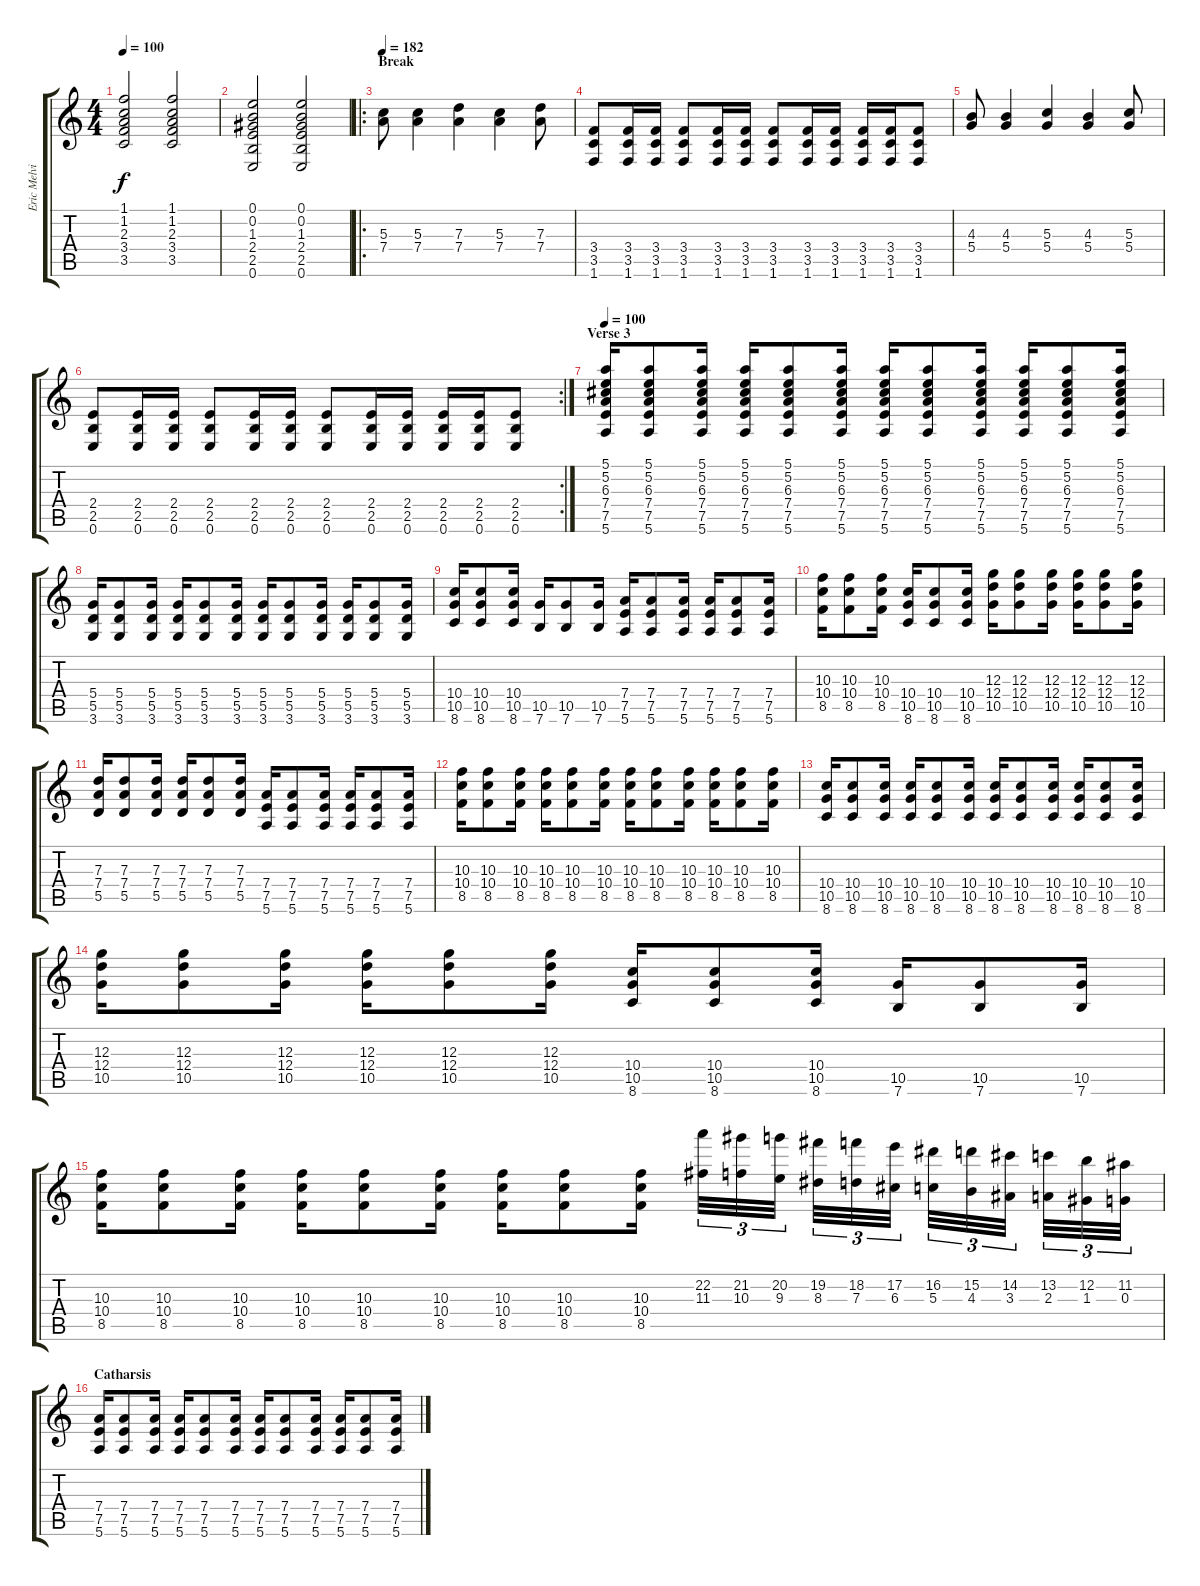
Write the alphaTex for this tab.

\track ("Eric Melvin" "Eric Melvi") {instrument distortionguitar}
\staff {score tabs}
\tuning (E4 B3 G3 D3 A2 E2) {hide}
\ts (4 4)
\tempo 100
\clef g2
\ks c
(1.1 1.2 2.3 3.4 3.5).2{dy f} (1.1 1.2 2.3 3.4 3.5).2 |
(0.1 0.2 1.3 2.4 2.5 0.6).2 (0.1 0.2 1.3 2.4 2.5 0.6).2 |
\ro
\section ("" "Break")
\tempo 182
(5.3 7.4).8 (5.3 7.4).4 (7.3 7.4).4 (5.3 7.4).4 (7.3 7.4).8 |
(3.4 3.5 1.6).8 (3.4 3.5 1.6).16 (3.4 3.5 1.6).16 (3.4 3.5 1.6).8 (3.4 3.5 1.6).16 (3.4 3.5 1.6).16 (3.4 3.5 1.6).8 (3.4 3.5 1.6).16 (3.4 3.5 1.6).16 (3.4 3.5 1.6).16 (3.4 3.5 1.6).16 (3.4 3.5 1.6).8 |
(4.3 5.4).8 (4.3 5.4).4 (5.3 5.4).4 (4.3 5.4).4 (5.3 5.4).8 |
\rc 2
(2.4 2.5 0.6).8 (2.4 2.5 0.6).16 (2.4 2.5 0.6).16 (2.4 2.5 0.6).8 (2.4 2.5 0.6).16 (2.4 2.5 0.6).16 (2.4 2.5 0.6).8 (2.4 2.5 0.6).16 (2.4 2.5 0.6).16 (2.4 2.5 0.6).16 (2.4 2.5 0.6).16 (2.4 2.5 0.6).8 |
\section ("" "Verse 3")
\tempo 100
(5.1 5.2 6.3 7.4 7.5 5.6).16 (5.1 5.2 6.3 7.4 7.5 5.6).8 (5.1 5.2 6.3 7.4 7.5 5.6).16 (5.1 5.2 6.3 7.4 7.5 5.6).16 (5.1 5.2 6.3 7.4 7.5 5.6).8 (5.1 5.2 6.3 7.4 7.5 5.6).16 (5.1 5.2 6.3 7.4 7.5 5.6).16 (5.1 5.2 6.3 7.4 7.5 5.6).8 (5.1 5.2 6.3 7.4 7.5 5.6).16 (5.1 5.2 6.3 7.4 7.5 5.6).16 (5.1 5.2 6.3 7.4 7.5 5.6).8 (5.1 5.2 6.3 7.4 7.5 5.6).16 |
(5.4 5.5 3.6).16 (5.4 5.5 3.6).8 (5.4 5.5 3.6).16 (5.4 5.5 3.6).16 (5.4 5.5 3.6).8 (5.4 5.5 3.6).16 (5.4 5.5 3.6).16 (5.4 5.5 3.6).8 (5.4 5.5 3.6).16 (5.4 5.5 3.6).16 (5.4 5.5 3.6).8 (5.4 5.5 3.6).16 |
(10.4 10.5 8.6).16 (10.4 10.5 8.6).8 (10.4 10.5 8.6).16 (10.5 7.6).16 (10.5 7.6).8 (10.5 7.6).16 (7.4 7.5 5.6).16 (7.4 7.5 5.6).8 (7.4 7.5 5.6).16 (7.4 7.5 5.6).16 (7.4 7.5 5.6).8 (7.4 7.5 5.6).16 |
(10.3 10.4 8.5).16 (10.3 10.4 8.5).8 (10.3 10.4 8.5).16 (10.4 10.5 8.6).16 (10.4 10.5 8.6).8 (10.4 10.5 8.6).16 (12.3 12.4 10.5).16 (12.3 12.4 10.5).8 (12.3 12.4 10.5).16 (12.3 12.4 10.5).16 (12.3 12.4 10.5).8 (12.3 12.4 10.5).16 |
(7.3 7.4 5.5).16 (7.3 7.4 5.5).8 (7.3 7.4 5.5).16 (7.3 7.4 5.5).16 (7.3 7.4 5.5).8 (7.3 7.4 5.5).16 (7.4 7.5 5.6).16 (7.4 7.5 5.6).8 (7.4 7.5 5.6).16 (7.4 7.5 5.6).16 (7.4 7.5 5.6).8 (7.4 7.5 5.6).16 |
(10.3 10.4 8.5).16 (10.3 10.4 8.5).8 (10.3 10.4 8.5).16 (10.3 10.4 8.5).16 (10.3 10.4 8.5).8 (10.3 10.4 8.5).16 (10.3 10.4 8.5).16 (10.3 10.4 8.5).8 (10.3 10.4 8.5).16 (10.3 10.4 8.5).16 (10.3 10.4 8.5).8 (10.3 10.4 8.5).16 |
(10.4 10.5 8.6).16 (10.4 10.5 8.6).8 (10.4 10.5 8.6).16 (10.4 10.5 8.6).16 (10.4 10.5 8.6).8 (10.4 10.5 8.6).16 (10.4 10.5 8.6).16 (10.4 10.5 8.6).8 (10.4 10.5 8.6).16 (10.4 10.5 8.6).16 (10.4 10.5 8.6).8 (10.4 10.5 8.6).16 |
(12.3 12.4 10.5).16 (12.3 12.4 10.5).8 (12.3 12.4 10.5).16 (12.3 12.4 10.5).16 (12.3 12.4 10.5).8 (12.3 12.4 10.5).16 (10.4 10.5 8.6).16 (10.4 10.5 8.6).8 (10.4 10.5 8.6).16 (10.5 7.6).16 (10.5 7.6).8 (10.5 7.6).16 |
(10.3 10.4 8.5).16 (10.3 10.4 8.5).8 (10.3 10.4 8.5).16 (10.3 10.4 8.5).16 (10.3 10.4 8.5).8 (10.3 10.4 8.5).16 (10.3 10.4 8.5).16 (10.3 10.4 8.5).8 (10.3 10.4 8.5).16 (22.2 11.3).32{tu (3 2)} (21.2 10.3).32{tu (3 2)} (20.2 9.3).32{tu (3 2)} (19.2 8.3).32{tu (3 2)} (18.2 7.3).32{tu (3 2)} (17.2 6.3).32{tu (3 2)} (16.2 5.3).32{tu (3 2)} (15.2 4.3).32{tu (3 2)} (14.2 3.3).32{tu (3 2)} (13.2 2.3).32{tu (3 2)} (12.2 1.3).32{tu (3 2)} (11.2 0.3).32{tu (3 2)} |
\section ("" "Catharsis")
(7.4 7.5 5.6).16 (7.4 7.5 5.6).8 (7.4 7.5 5.6).16 (7.4 7.5 5.6).16 (7.4 7.5 5.6).8 (7.4 7.5 5.6).16 (7.4 7.5 5.6).16 (7.4 7.5 5.6).8 (7.4 7.5 5.6).16 (7.4 7.5 5.6).16 (7.4 7.5 5.6).8 (7.4 7.5 5.6).16
